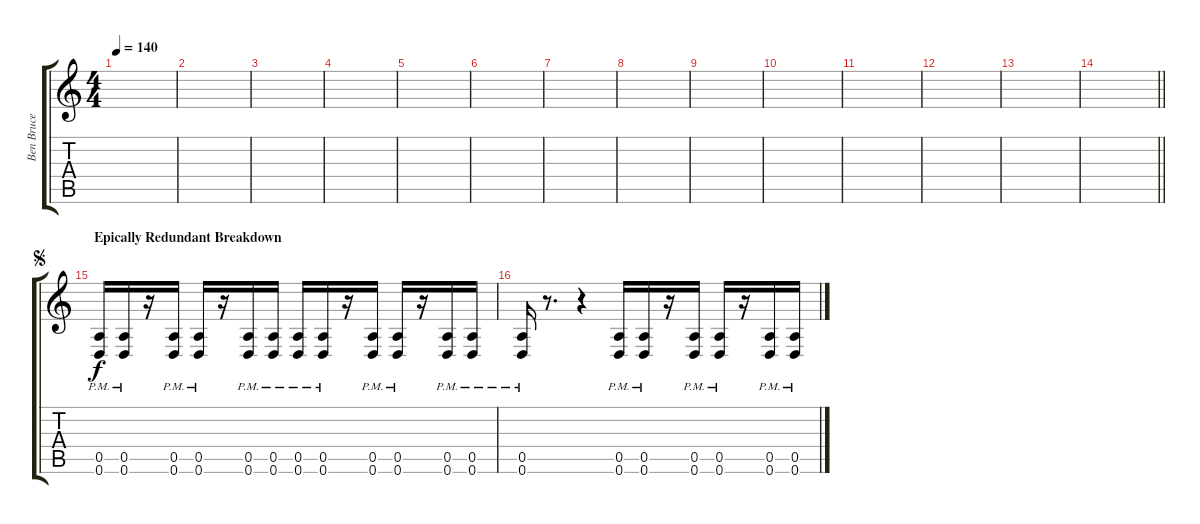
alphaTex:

\track ("Ben Bruce" "Ben Bruce") {instrument distortionguitar}
\staff {score tabs}
\tuning (E4 B3 G3 D3 A2 D2) {hide}
\ts (4 4)
\tempo 140
\clef g2
\ks c
|
|
|
|
|
|
|
|
|
|
|
|
|
\barLineRight lightlight
|
\section ("" "Epically Redundant Breakdown")
\jump segno
(0.5{pm} 0.6{pm}).16{volume 13} (0.5{pm} 0.6{pm}).16 r.16 (0.5{pm} 0.6{pm}).16 (0.5{pm} 0.6{pm}).16 r.16 (0.5{pm} 0.6{pm}).16 (0.5{pm} 0.6{pm}).16 (0.5{pm} 0.6{pm}).16 (0.5{pm} 0.6{pm}).16 r.16 (0.5{pm} 0.6{pm}).16 (0.5{pm} 0.6{pm}).16 r.16 (0.5{pm} 0.6{pm}).16 (0.5{pm} 0.6{pm}).16 |
(0.5{pm} 0.6{pm}).16 r.8{d} r.4 (0.5{pm} 0.6{pm}).16 (0.5{pm} 0.6{pm}).16 r.16 (0.5{pm} 0.6{pm}).16 (0.5{pm} 0.6{pm}).16 r.16 (0.5{pm} 0.6{pm}).16 (0.5{pm} 0.6{pm}).16
